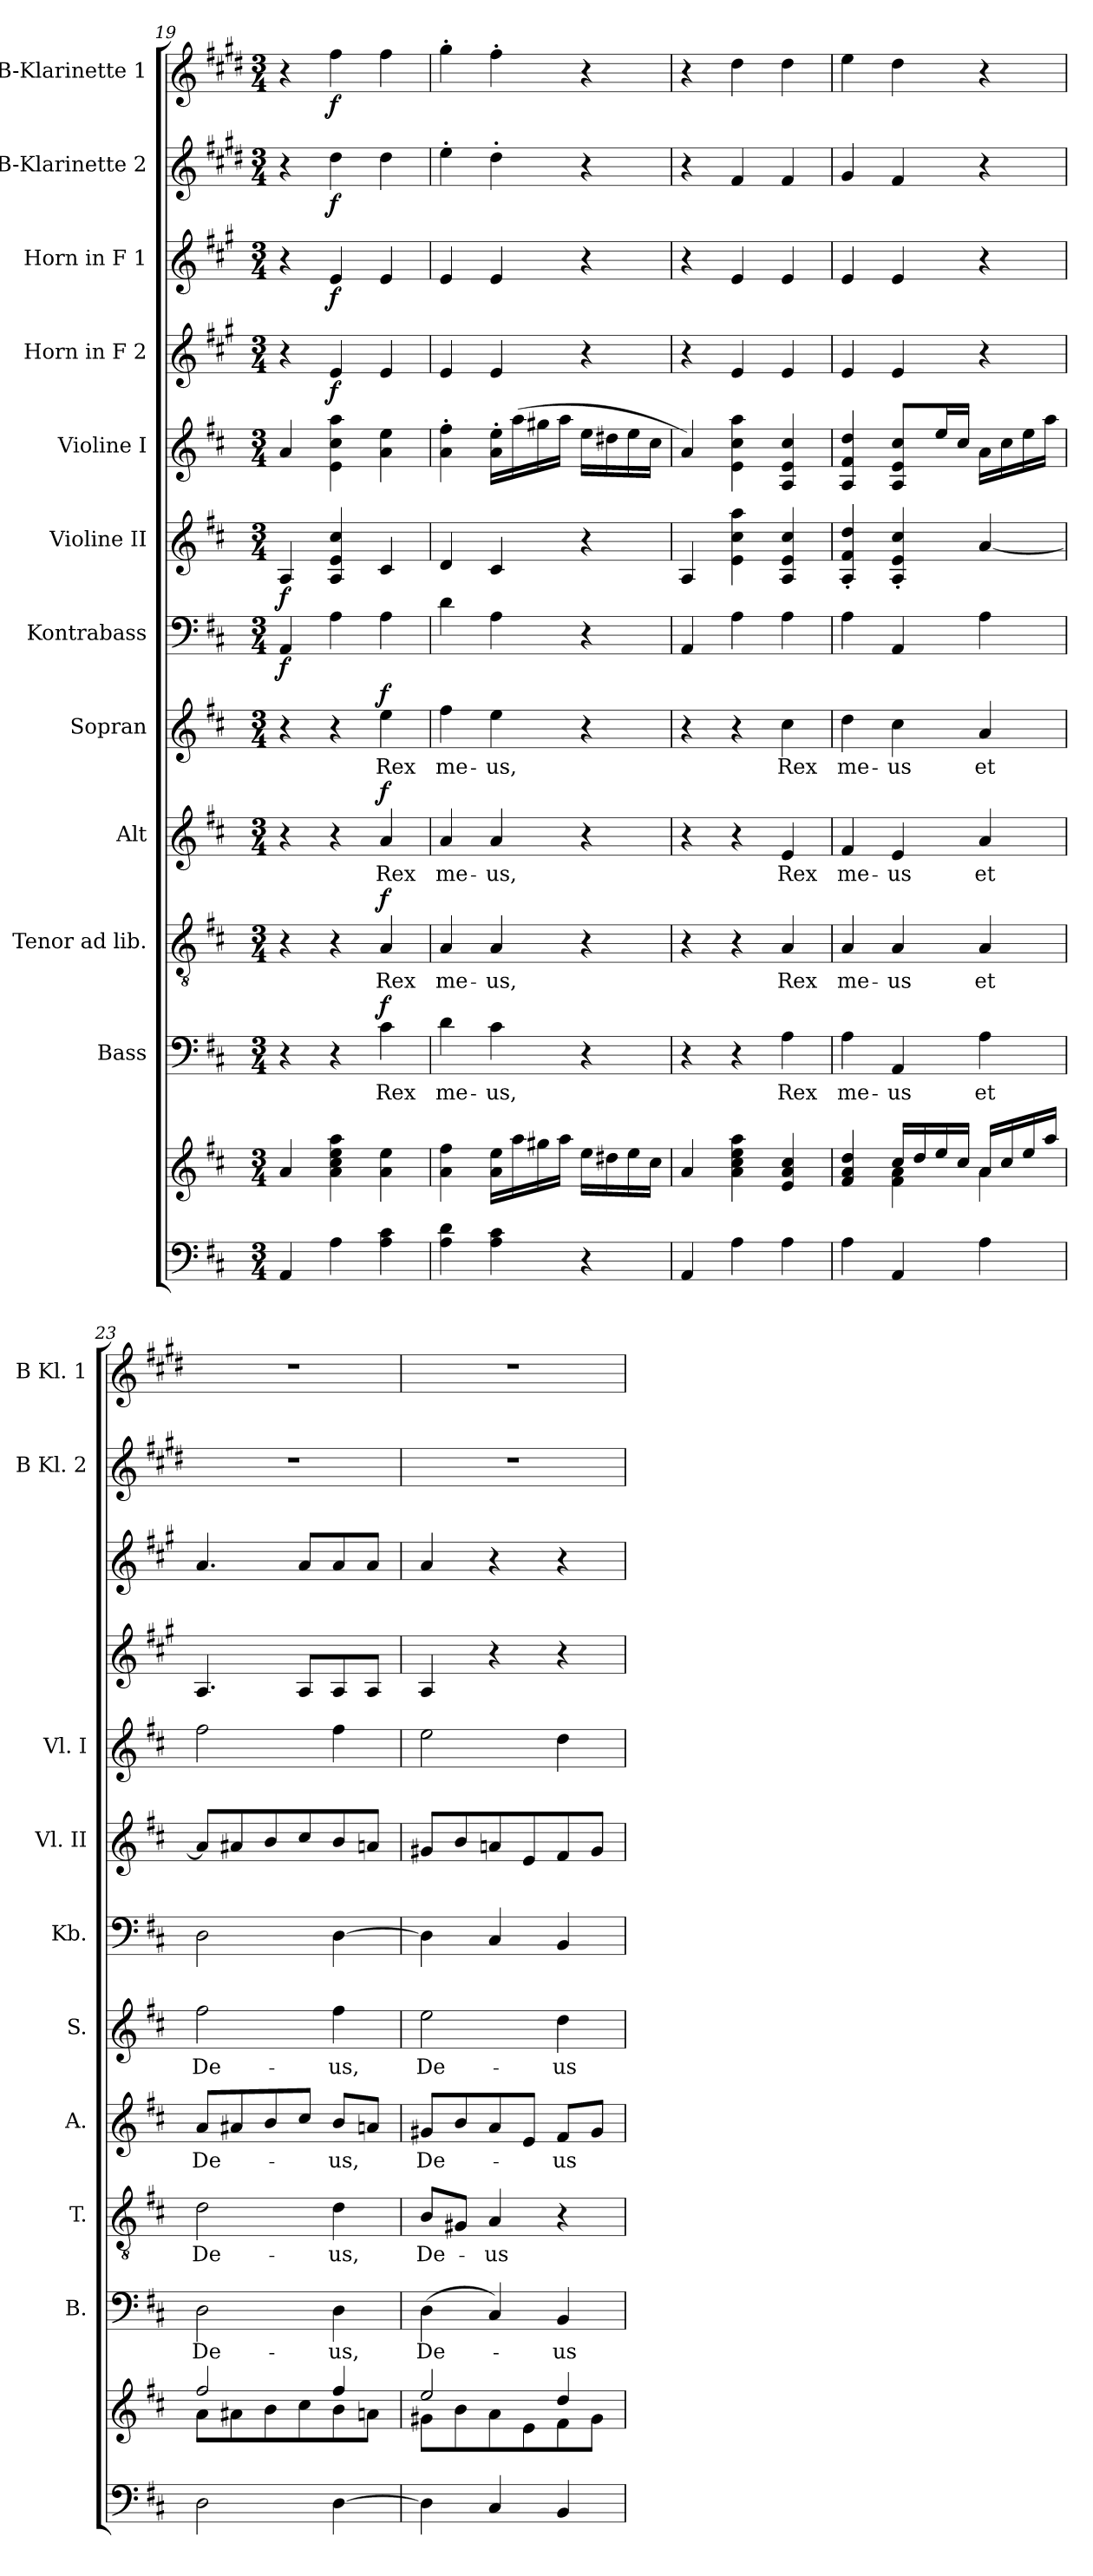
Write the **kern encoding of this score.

**kern	**kern	**kern	**text	**dynam	**kern	**text	**dynam	**kern	**text	**dynam	**kern	**text	**dynam	**kern	**dynam	**kern	**dynam	**kern	**kern	**dynam	**kern	**dynam	**kern	**dynam	**kern	**dynam
*part12	*part12	*part11	*part11	*part11	*part10	*part10	*part10	*part9	*part9	*part9	*part8	*part8	*part8	*part7	*part7	*part6	*part6	*part5	*part4	*part4	*part3	*part3	*part2	*part2	*part1	*part1
*staff13	*staff12	*staff11	*staff11	*staff11	*staff10	*staff10	*staff10	*staff9	*staff9	*staff9	*staff8	*staff8	*staff8	*staff7	*staff7	*staff6	*staff6	*staff5	*staff4	*staff4	*staff3	*staff3	*staff2	*staff2	*staff1	*staff1
*	*	*I"Bass	*	*	*I"Tenor ad lib.	*	*	*I"Alt	*	*	*I"Sopran	*	*	*I"Kontrabass	*	*I"Violine II	*	*I"Violine I	*I"Horn in F 2	*	*I"Horn in F 1	*	*I"B-Klarinette 2	*	*I"B-Klarinette 1	*
*	*	*I'B.	*	*	*I'T.	*	*	*I'A.	*	*	*I'S.	*	*	*I'Kb.	*	*I'Vl. II	*	*I'Vl. I	*	*	*	*	*I'B Kl. 2	*	*I'B Kl. 1	*
*clefF4	*clefG2	*clefF4	*	*	*clefGv2	*	*	*clefG2	*	*	*clefG2	*	*	*clefF4	*	*clefG2	*	*clefG2	*clefG2	*	*clefG2	*	*clefG2	*	*clefG2	*
*	*	*	*	*	*	*	*	*	*	*	*	*	*	*ITrd7c12	*	*	*	*	*ITrd4c7	*	*ITrd4c7	*	*ITrd1c2	*	*ITrd1c2	*
*k[f#c#]	*k[f#c#]	*k[f#c#]	*	*	*k[f#c#]	*	*	*k[f#c#]	*	*	*k[f#c#]	*	*	*k[f#c#]	*	*k[f#c#]	*	*k[f#c#]	*k[f#c#]	*	*k[f#c#]	*	*k[f#c#]	*	*k[f#c#]	*
*D:	*D:	*D:	*	*	*D:	*	*	*D:	*	*	*D:	*	*	*D:	*	*D:	*	*D:	*D:	*	*D:	*	*D:	*	*D:	*
*M3/4	*M3/4	*M3/4	*	*	*M3/4	*	*	*M3/4	*	*	*M3/4	*	*	*M3/4	*	*M3/4	*	*M3/4	*M3/4	*	*M3/4	*	*M3/4	*	*M3/4	*
=19	=19	=19	=19	=19	=19	=19	=19	=19	=19	=19	=19	=19	=19	=19	=19	=19	=19	=19	=19	=19	=19	=19	=19	=19	=19	=19
!	!	!	!	!	!	!	!	!	!	!	!	!	!	!	!LO:DY:b	!	!LO:DY:b	!	!	!	!	!	!	!	!	!
4AA/	4a/	4r	.	.	4r	.	.	4r	.	.	4r	.	.	4AAA/	f	4A/	f	4a/	4r	.	4r	.	4r	.	4r	.
!	!	!	!	!	!	!	!	!	!	!	!	!	!	!	!	!	!	!	!	!LO:DY:b	!	!LO:DY:b	!	!LO:DY:b	!	!LO:DY:b
4A\	4a\ 4cc#\ 4ee\ 4aa\	4r	.	.	4r	.	.	4r	.	.	4r	.	.	4AA\	.	4A/ 4e/ 4cc#/	.	4e\ 4cc#\ 4aa\	4A/	f	4A/	f	4cc#\	f	4ee\	f
!	!	!	!LO:LY:b	!LO:DY:a	!	!LO:LY:b	!LO:DY:a	!	!LO:LY:b	!LO:DY:a	!	!LO:LY:b	!LO:DY:a	!	!	!	!	!	!	!	!	!	!	!	!	!
4A\ 4c#\	4a\ 4ee\	4c#\	Rex	f	4A/	Rex	f	4a/	Rex	f	4ee\	Rex	f	4AA\	.	4c#/	.	4a\ 4ee\	4A/	.	4A/	.	4cc#\	.	4ee\	.
=20	=20	=20	=20	=20	=20	=20	=20	=20	=20	=20	=20	=20	=20	=20	=20	=20	=20	=20	=20	=20	=20	=20	=20	=20	=20	=20
!	!	!	!LO:LY:b	!	!	!LO:LY:b	!	!	!LO:LY:b	!	!	!LO:LY:b	!	!	!	!	!	!	!	!	!	!	!	!	!	!
4A\ 4d\	4a\ 4ff#\	4d\	me-	.	4A/	me-	.	4a/	me-	.	4ff#\	me-	.	4D\	.	4d/	.	4a\'> 4ff#\'>	4A/	.	4A/	.	4dd'>\	.	4ff#'>\	.
!	!	!	!LO:LY:b	!	!	!LO:LY:b	!	!	!LO:LY:b	!	!	!LO:LY:b	!	!	!	!	!	!	!	!	!	!	!	!	!	!
4A\ 4c#\	16a\ 16ee\LL	4c#\	-us,	.	4A/	-us,	.	4a/	-us,	.	4ee\	-us,	.	4AA\	.	4c#/	.	16a\'> 16ee\'>LL	4A/	.	4A/	.	4cc#'>\	.	4ee'>\	.
.	16aa\	.	.	.	.	.	.	.	.	.	.	.	.	.	.	.	.	(>16aa\	.	.	.	.	.	.	.	.
.	16gg#X\	.	.	.	.	.	.	.	.	.	.	.	.	.	.	.	.	16gg#X\	.	.	.	.	.	.	.	.
.	16aa\JJ	.	.	.	.	.	.	.	.	.	.	.	.	.	.	.	.	16aa\JJ	.	.	.	.	.	.	.	.
4r	16ee\LL	4r	.	.	4r	.	.	4r	.	.	4r	.	.	4r	.	4r	.	16ee\LL	4r	.	4r	.	4r	.	4r	.
.	16dd#X\	.	.	.	.	.	.	.	.	.	.	.	.	.	.	.	.	16dd#X\	.	.	.	.	.	.	.	.
.	16ee\	.	.	.	.	.	.	.	.	.	.	.	.	.	.	.	.	16ee\	.	.	.	.	.	.	.	.
.	16cc#\JJ	.	.	.	.	.	.	.	.	.	.	.	.	.	.	.	.	16cc#\JJ	.	.	.	.	.	.	.	.
=21	=21	=21	=21	=21	=21	=21	=21	=21	=21	=21	=21	=21	=21	=21	=21	=21	=21	=21	=21	=21	=21	=21	=21	=21	=21	=21
4AA/	4a/	4r	.	.	4r	.	.	4r	.	.	4r	.	.	4AAA/	.	4A/	.	4a/)	4r	.	4r	.	4r	.	4r	.
4A\	4a\ 4cc#\ 4ee\ 4aa\	4r	.	.	4r	.	.	4r	.	.	4r	.	.	4AA\	.	4e\ 4cc#\ 4aa\	.	4e\ 4cc#\ 4aa\	4A/	.	4A/	.	4e/	.	4cc#\	.
!	!	!	!LO:LY:b	!	!	!LO:LY:b	!	!	!LO:LY:b	!	!	!LO:LY:b	!	!	!	!	!	!	!	!	!	!	!	!	!	!
4A\	4e/ 4a/ 4cc#/	4A\	Rex	.	4A/	Rex	.	4e/	Rex	.	4cc#\	Rex	.	4AA\	.	4A/ 4e/ 4cc#/	.	4A/ 4e/ 4cc#/	4A/	.	4A/	.	4e/	.	4cc#\	.
=22	=22	=22	=22	=22	=22	=22	=22	=22	=22	=22	=22	=22	=22	=22	=22	=22	=22	=22	=22	=22	=22	=22	=22	=22	=22	=22
*	*^	*	*	*	*	*	*	*	*	*	*	*	*	*	*	*	*	*	*	*	*	*	*	*	*	*
!	!	!	!	!LO:LY:b	!	!	!LO:LY:b	!	!	!LO:LY:b	!	!	!LO:LY:b	!	!	!	!	!	!	!	!	!	!	!	!	!	!
4A\	4f#/ 4a/ 4dd/	4ryy	4A\	me-	.	4A/	me-	.	4f#/	me-	.	4dd\	me-	.	4AA\	.	4A/'< 4f#/'< 4dd/'<	.	4A/ 4f#/ 4dd/	4A/	.	4A/	.	4f#/	.	4dd\	.
!	!	!	!	!LO:LY:b	!	!	!LO:LY:b	!	!	!LO:LY:b	!	!	!LO:LY:b	!	!	!	!	!	!	!	!	!	!	!	!	!	!
4AA/	16cc#/LL	4f#\ 4a\	4AA/	-us	.	4A/	-us	.	4e/	-us	.	4cc#\	-us	.	4AAA/	.	4A/'< 4e/'< 4cc#/'<	.	8A/ 8e/ 8cc#/L	4A/	.	4A/	.	4e/	.	4cc#\	.
.	16dd/	.	.	.	.	.	.	.	.	.	.	.	.	.	.	.	.	.	.	.	.	.	.	.	.	.	.
.	16ee/	.	.	.	.	.	.	.	.	.	.	.	.	.	.	.	.	.	16ee/L	.	.	.	.	.	.	.	.
.	16cc#/JJ	.	.	.	.	.	.	.	.	.	.	.	.	.	.	.	.	.	16cc#/JJ	.	.	.	.	.	.	.	.
!	!	!	!	!LO:LY:b	!	!	!LO:LY:b	!	!	!LO:LY:b	!	!	!LO:LY:b	!	!	!	!	!	!	!	!	!	!	!	!	!	!
4A\	16a/LL	4a\	4A\	et	.	4A/	et	.	4a/	et	.	4a/	et	.	4AA\	.	[4a/	.	16a\LL	4r	.	4r	.	4r	.	4r	.
.	16cc#/	.	.	.	.	.	.	.	.	.	.	.	.	.	.	.	.	.	16cc#\	.	.	.	.	.	.	.	.
.	16ee/	.	.	.	.	.	.	.	.	.	.	.	.	.	.	.	.	.	16ee\	.	.	.	.	.	.	.	.
.	16aa/JJ	.	.	.	.	.	.	.	.	.	.	.	.	.	.	.	.	.	16aa\JJ	.	.	.	.	.	.	.	.
=23	=23	=23	=23	=23	=23	=23	=23	=23	=23	=23	=23	=23	=23	=23	=23	=23	=23	=23	=23	=23	=23	=23	=23	=23	=23	=23	=23
!	!	!	!	!LO:LY:b	!	!	!LO:LY:b	!	!	!LO:LY:b	!	!	!LO:LY:b	!	!	!	!	!	!	!	!	!	!	!	!	!	!
2D\	2ff#/	8a\L	2D\	De-	.	2d\	De-	.	8a/L	De-	.	2ff#\	De-	.	2DD\	.	8a/L]	.	2ff#\	4.D/	.	4.d/	.	2.r	.	2.r	.
.	.	8a#X\	.	.	.	.	.	.	8a#X/	.	.	.	.	.	.	.	8a#X/	.	.	.	.	.	.	.	.	.	.
.	.	8b\	.	.	.	.	.	.	8b/	.	.	.	.	.	.	.	8b/	.	.	.	.	.	.	.	.	.	.
.	.	8cc#\	.	.	.	.	.	.	8cc#/J	.	.	.	.	.	.	.	8cc#/	.	.	8D/L	.	8d/L	.	.	.	.	.
!	!	!	!	!LO:LY:b	!	!	!LO:LY:b	!	!	!LO:LY:b	!	!	!LO:LY:b	!	!	!	!	!	!	!	!	!	!	!	!	!	!
[4D\	4ff#/	8b\	4D\	-us,	.	4d\	-us,	.	8b/L	-us,	.	4ff#\	-us,	.	[4DD\	.	8b/	.	4ff#\	8D/	.	8d/	.	.	.	.	.
.	.	8an\J	.	.	.	.	.	.	8an/J	.	.	.	.	.	.	.	8an/J	.	.	8D/J	.	8d/J	.	.	.	.	.
!!LO:PB:g=z
=24	=24	=24	=24	=24	=24	=24	=24	=24	=24	=24	=24	=24	=24	=24	=24	=24	=24	=24	=24	=24	=24	=24	=24	=24	=24	=24	=24
!	!	!	!	!LO:LY:b	!	!	!LO:LY:b	!	!	!LO:LY:b	!	!	!LO:LY:b	!	!	!	!	!	!	!	!	!	!	!	!	!	!
4D\]	2ee/	8g#X\L	(>4D\	De-	.	8B/L	De-	.	8g#X/L	De-	.	2ee\	De-	.	4DD\]	.	8g#X/L	.	2ee\	4D/	.	4d/	.	2.r	.	2.r	.
.	.	8b\	.	.	.	8G#X/J	.	.	8b/	.	.	.	.	.	.	.	8b/	.	.	.	.	.	.	.	.	.	.
!	!	!	!	!	!	!	!LO:LY:b	!	!	!	!	!	!	!	!	!	!	!	!	!	!	!	!	!	!	!	!
4C#/	.	8a\	4C#/)	.	.	4A/	-us	.	8a/	.	.	.	.	.	4CC#/	.	8an/	.	.	4r	.	4r	.	.	.	.	.
.	.	8e\	.	.	.	.	.	.	8e/J	.	.	.	.	.	.	.	8e/	.	.	.	.	.	.	.	.	.	.
!	!	!	!	!LO:LY:b	!	!	!	!	!	!LO:LY:b	!	!	!LO:LY:b	!	!	!	!	!	!	!	!	!	!	!	!	!	!
4BB/	4dd/	8f#\	4BB/	-us	.	4r	.	.	8f#/L	-us	.	4dd\	-us	.	4BBB/	.	8f#/	.	4dd\	4r	.	4r	.	.	.	.	.
.	.	8g#\J	.	.	.	.	.	.	8g#/J	.	.	.	.	.	.	.	8g#/J	.	.	.	.	.	.	.	.	.	.
*	*v	*v	*	*	*	*	*	*	*	*	*	*	*	*	*	*	*	*	*	*	*	*	*	*	*	*	*
=	=	=	=	=	=	=	=	=	=	=	=	=	=	=	=	=	=	=	=	=	=	=	=	=	=	=
*-	*-	*-	*-	*-	*-	*-	*-	*-	*-	*-	*-	*-	*-	*-	*-	*-	*-	*-	*-	*-	*-	*-	*-	*-	*-	*-
